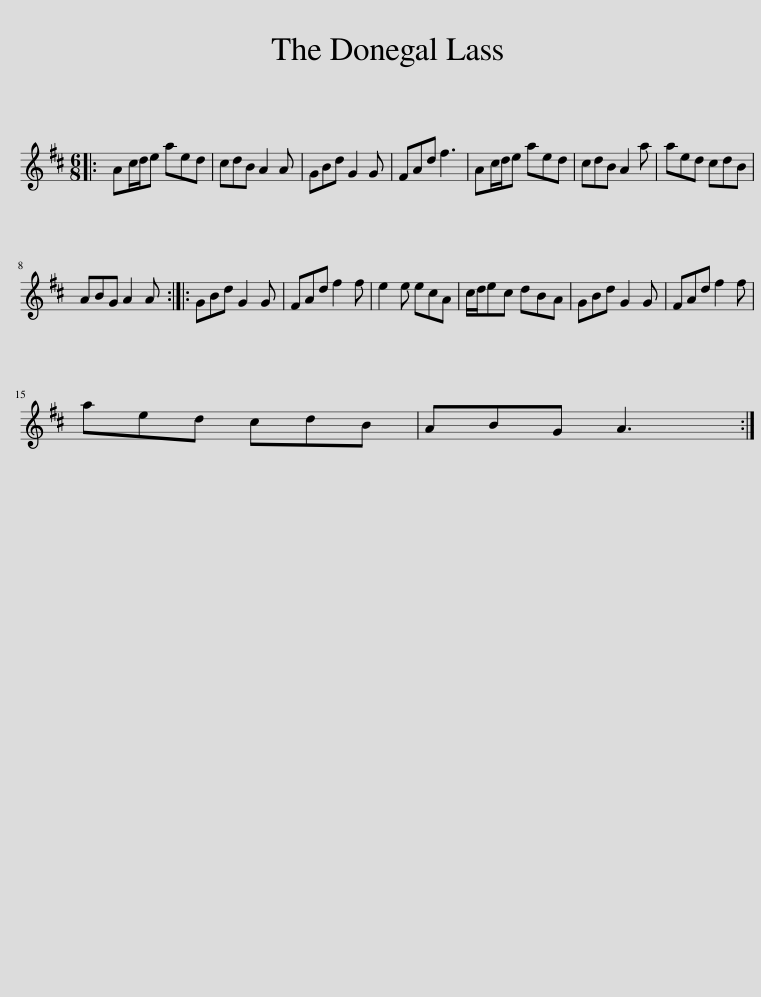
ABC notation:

X:1
L:1/8
M:6/8
I:linebreak $
K:D
V:1 treble
V:1
|: Ac/d/e aed | cdB A2 A | GBd G2 G | FAd f3 | Ac/d/e aed | %5
 cdB A2 a | aed cdB |$ ABG A2 A :: GBd G2 G | FAd f2 f | %10
 e2 e ecA | c/d/ec dBA | GBd G2 G | FAd f2 f |$ aed cdB | %15
 ABG A3 :| %16
